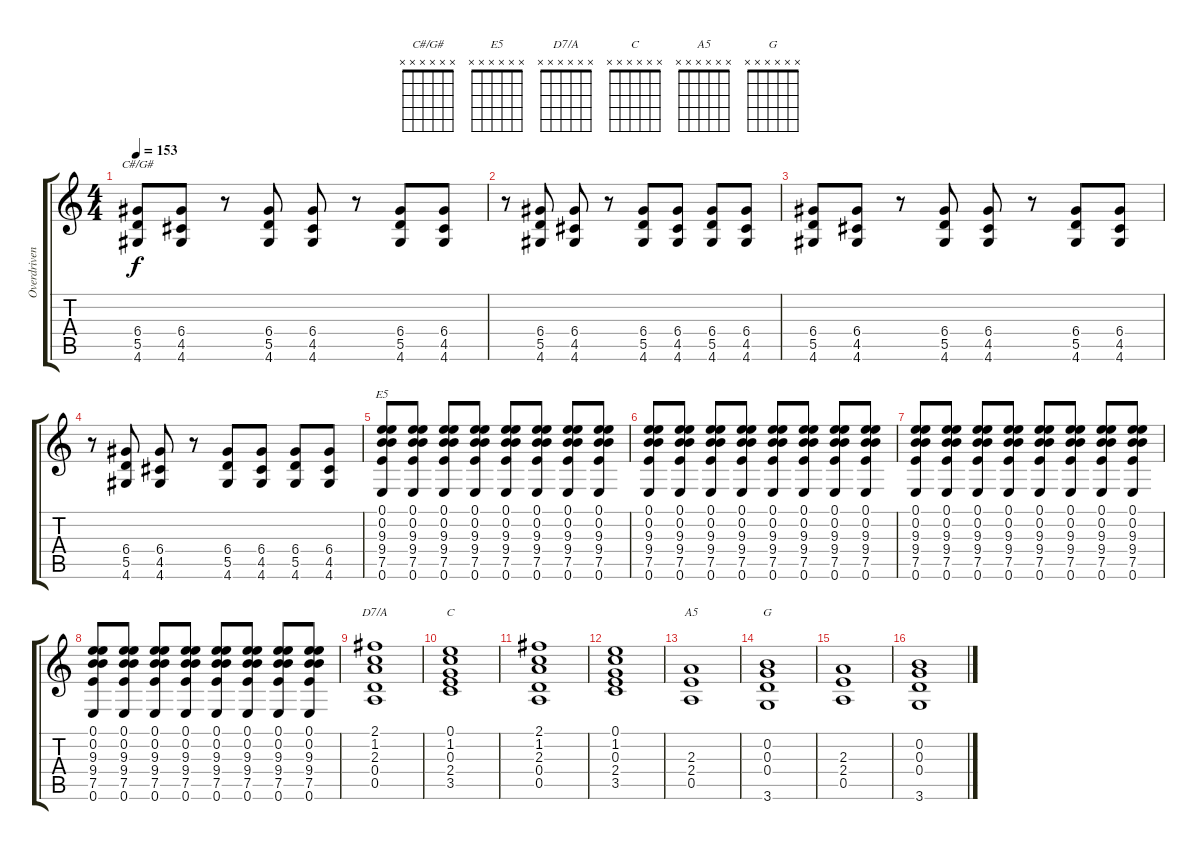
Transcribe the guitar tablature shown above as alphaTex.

\track ("Overdriven Guitar" "Overdriven") {instrument overdrivenguitar}
\staff {score tabs}
\tuning (E4 B3 G3 D3 A2 E2) {hide}
\chord ("C#/G#" x x x x x x) {firstfret 0}
\chord ("E5" x x x x x x) {firstfret 0}
\chord ("D7/A" x x x x x x) {firstfret 0}
\chord ("C" x x x x x x) {firstfret 0}
\chord ("A5" x x x x x x) {firstfret 0}
\chord ("G" x x x x x x) {firstfret 0}
\ts (4 4)
\tempo 153
\clef g2
\ks c
(6.4 5.5 4.6).8{ch "C#/G#" dy f} (6.4 4.5 4.6).8 r.8 (6.4 5.5 4.6).8 (6.4 4.5 4.6).8 r.8 (6.4 5.5 4.6).8 (6.4 4.5 4.6).8 |
r.8 (6.4 5.5 4.6).8 (6.4 4.5 4.6).8 r.8 (6.4 5.5 4.6).8 (6.4 4.5 4.6).8 (6.4 5.5 4.6).8 (6.4 4.5 4.6).8 |
(6.4 5.5 4.6).8 (6.4 4.5 4.6).8 r.8 (6.4 5.5 4.6).8 (6.4 4.5 4.6).8 r.8 (6.4 5.5 4.6).8 (6.4 4.5 4.6).8 |
r.8 (6.4 5.5 4.6).8 (6.4 4.5 4.6).8 r.8 (6.4 5.5 4.6).8 (6.4 4.5 4.6).8 (6.4 5.5 4.6).8 (6.4 4.5 4.6).8 |
(0.1 0.2 9.3 9.4 7.5 0.6).8{ch "E5"} (0.1 0.2 9.3 9.4 7.5 0.6).8 (0.1 0.2 9.3 9.4 7.5 0.6).8 (0.1 0.2 9.3 9.4 7.5 0.6).8 (0.1 0.2 9.3 9.4 7.5 0.6).8 (0.1 0.2 9.3 9.4 7.5 0.6).8 (0.1 0.2 9.3 9.4 7.5 0.6).8 (0.1 0.2 9.3 9.4 7.5 0.6).8 |
(0.1 0.2 9.3 9.4 7.5 0.6).8 (0.1 0.2 9.3 9.4 7.5 0.6).8 (0.1 0.2 9.3 9.4 7.5 0.6).8 (0.1 0.2 9.3 9.4 7.5 0.6).8 (0.1 0.2 9.3 9.4 7.5 0.6).8 (0.1 0.2 9.3 9.4 7.5 0.6).8 (0.1 0.2 9.3 9.4 7.5 0.6).8 (0.1 0.2 9.3 9.4 7.5 0.6).8 |
(0.1 0.2 9.3 9.4 7.5 0.6).8 (0.1 0.2 9.3 9.4 7.5 0.6).8 (0.1 0.2 9.3 9.4 7.5 0.6).8 (0.1 0.2 9.3 9.4 7.5 0.6).8 (0.1 0.2 9.3 9.4 7.5 0.6).8 (0.1 0.2 9.3 9.4 7.5 0.6).8 (0.1 0.2 9.3 9.4 7.5 0.6).8 (0.1 0.2 9.3 9.4 7.5 0.6).8 |
(0.1 0.2 9.3 9.4 7.5 0.6).8 (0.1 0.2 9.3 9.4 7.5 0.6).8 (0.1 0.2 9.3 9.4 7.5 0.6).8 (0.1 0.2 9.3 9.4 7.5 0.6).8 (0.1 0.2 9.3 9.4 7.5 0.6).8 (0.1 0.2 9.3 9.4 7.5 0.6).8 (0.1 0.2 9.3 9.4 7.5 0.6).8 (0.1 0.2 9.3 9.4 7.5 0.6).8 |
(2.1 1.2 2.3 0.4 0.5).1{ch "D7/A"} |
(0.1 1.2 0.3 2.4 3.5).1{ch "C"} |
(2.1 1.2 2.3 0.4 0.5).1 |
(0.1 1.2 0.3 2.4 3.5).1 |
(2.3 2.4 0.5).1{ch "A5"} |
(0.2 0.3 0.4 3.6).1{ch "G"} |
(2.3 2.4 0.5).1 |
(0.2 0.3 0.4 3.6).1
